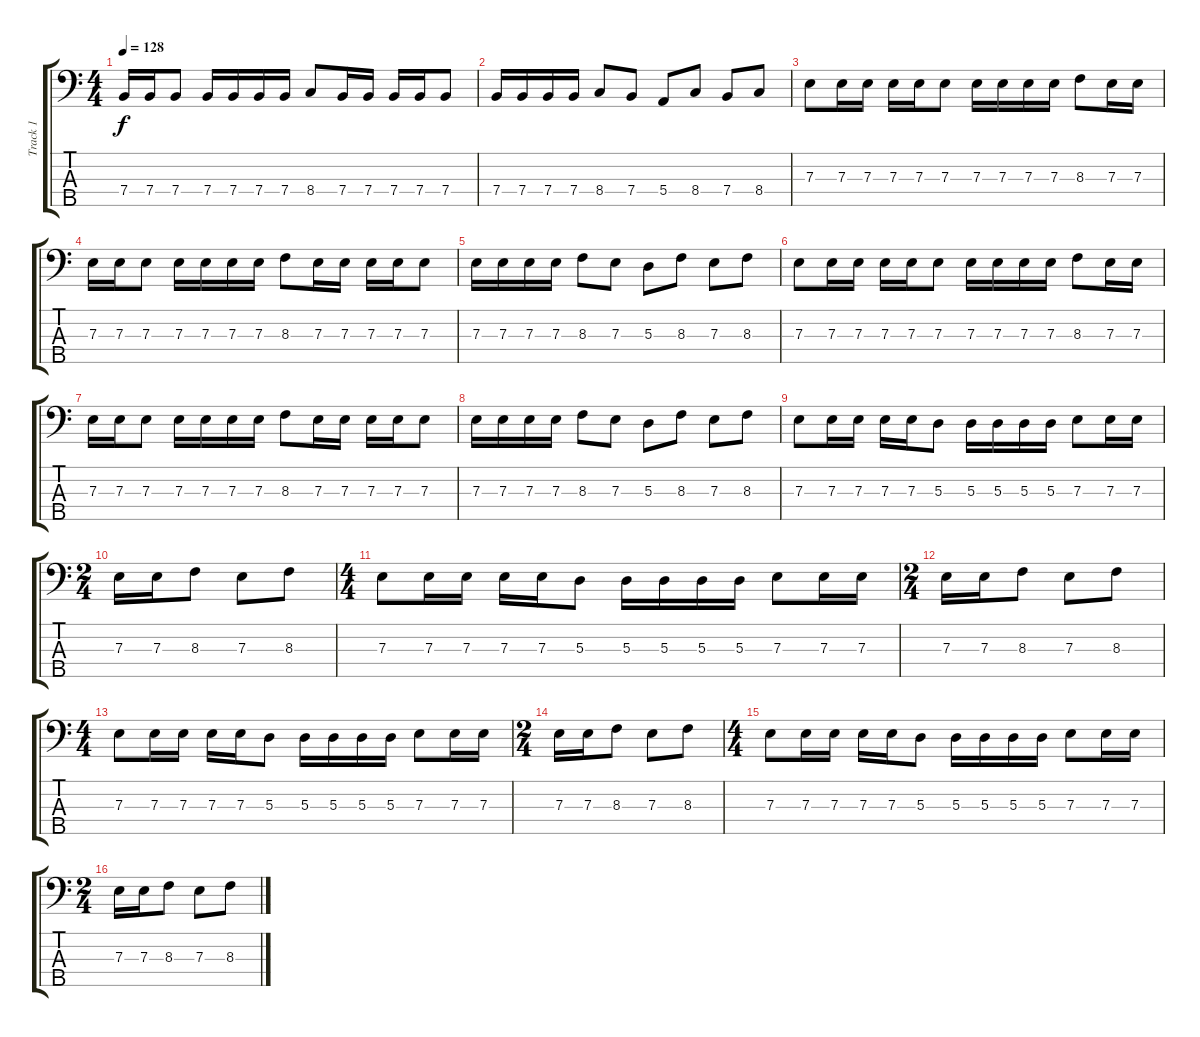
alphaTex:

\track ("Track 1" "Track 1") {instrument electricbassfinger}
\staff {score tabs}
\tuning (G2 D2 A1 E1 B0) {hide}
\ts (4 4)
\tempo 128
\clef f4
\ks c
7.4.16{dy f} 7.4.16 7.4.8 7.4.16 7.4.16 7.4.16 7.4.16 8.4.8 7.4.16 7.4.16 7.4.16 7.4.16 7.4.8 |
7.4.16 7.4.16 7.4.16 7.4.16 8.4.8 7.4.8 5.4.8 8.4.8 7.4.8 8.4.8 |
7.3.8 7.3.16 7.3.16 7.3.16 7.3.16 7.3.8 7.3.16 7.3.16 7.3.16 7.3.16 8.3.8 7.3.16 7.3.16 |
7.3.16 7.3.16 7.3.8 7.3.16 7.3.16 7.3.16 7.3.16 8.3.8 7.3.16 7.3.16 7.3.16 7.3.16 7.3.8 |
7.3.16 7.3.16 7.3.16 7.3.16 8.3.8 7.3.8 5.3.8 8.3.8 7.3.8 8.3.8 |
7.3.8 7.3.16 7.3.16 7.3.16 7.3.16 7.3.8 7.3.16 7.3.16 7.3.16 7.3.16 8.3.8 7.3.16 7.3.16 |
7.3.16 7.3.16 7.3.8 7.3.16 7.3.16 7.3.16 7.3.16 8.3.8 7.3.16 7.3.16 7.3.16 7.3.16 7.3.8 |
7.3.16 7.3.16 7.3.16 7.3.16 8.3.8 7.3.8 5.3.8 8.3.8 7.3.8 8.3.8 |
7.3.8 7.3.16 7.3.16 7.3.16 7.3.16 5.3.8 5.3.16 5.3.16 5.3.16 5.3.16 7.3.8 7.3.16 7.3.16 |
\ts (2 4)
7.3.16 7.3.16 8.3.8 7.3.8 8.3.8 |
\ts (4 4)
7.3.8 7.3.16 7.3.16 7.3.16 7.3.16 5.3.8 5.3.16 5.3.16 5.3.16 5.3.16 7.3.8 7.3.16 7.3.16 |
\ts (2 4)
7.3.16 7.3.16 8.3.8 7.3.8 8.3.8 |
\ts (4 4)
7.3.8 7.3.16 7.3.16 7.3.16 7.3.16 5.3.8 5.3.16 5.3.16 5.3.16 5.3.16 7.3.8 7.3.16 7.3.16 |
\ts (2 4)
7.3.16 7.3.16 8.3.8 7.3.8 8.3.8 |
\ts (4 4)
7.3.8 7.3.16 7.3.16 7.3.16 7.3.16 5.3.8 5.3.16 5.3.16 5.3.16 5.3.16 7.3.8 7.3.16 7.3.16 |
\ts (2 4)
7.3.16 7.3.16 8.3.8 7.3.8 8.3.8
